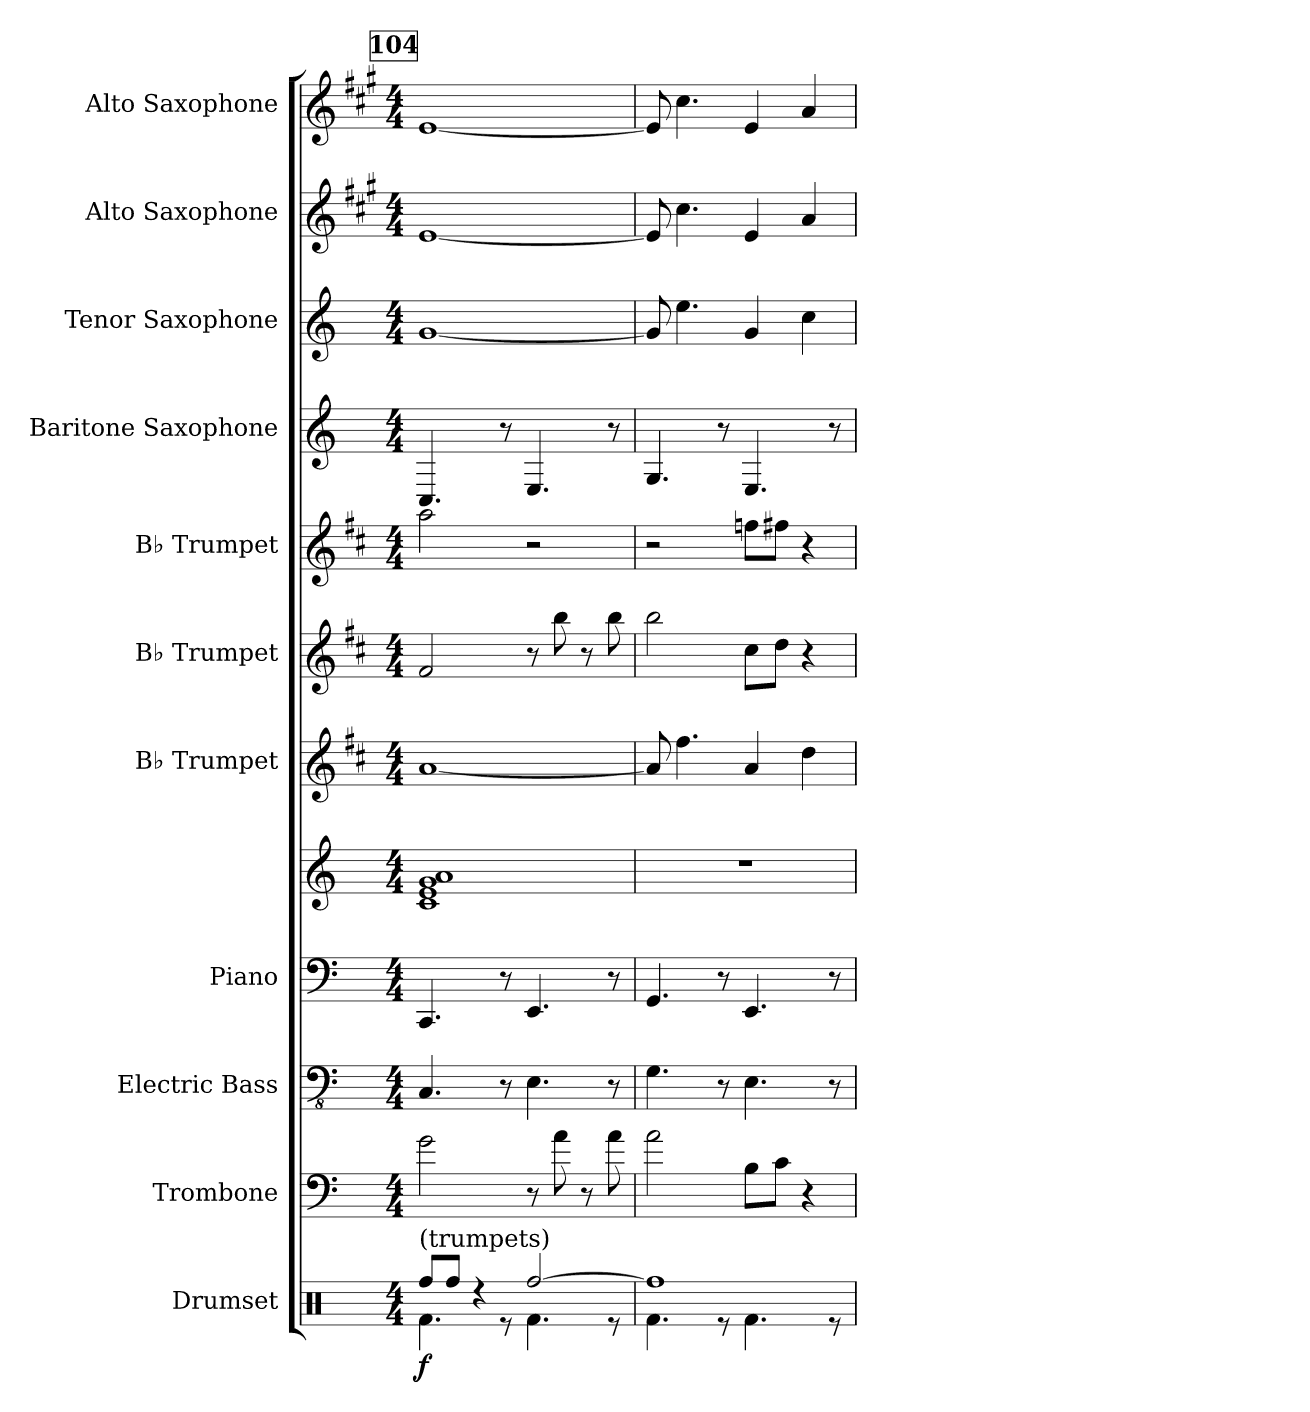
**kern	**dynam	**kern	**kern	**kern	**kern	**kern	**kern	**kern	**kern	**kern	**kern	**kern
*part11	*part11	*part10	*part9	*part8	*part8	*part7	*part6	*part5	*part4	*part3	*part2	*part1
*staff12	*staff12	*staff11	*staff10	*staff9	*staff8	*staff7	*staff6	*staff5	*staff4	*staff3	*staff2	*staff1
*I"Drumset	*	*I"Trombone	*I"Electric Bass	*I"Piano	*	*I"B♭ Trumpet	*I"B♭ Trumpet	*I"B♭ Trumpet	*I"Baritone Saxophone	*I"Tenor Saxophone	*I"Alto Saxophone	*I"Alto Saxophone
*I'Drs.	*	*I'Trb.	*I'El. B.	*I'Pno.	*	*I'B♭ Tpt.	*I'B♭ Tpt.	*I'B♭ Tpt.	*I'Bar. Sax.	*I'T. Sax.	*I'A. Sax.	*I'A. Sax.
*clefX	*	*clefF4	*clefFv4	*clefF4	*clefG2	*clefG2	*clefG2	*clefG2	*clefG2	*clefG2	*clefG2	*clefG2
*	*	*	*	*	*	*ITrd1c2	*ITrd1c2	*ITrd1c2	*ITrd12c21	*ITrd8c14	*ITrd5c9	*ITrd5c9
*k[]	*	*k[]	*k[]	*k[]	*k[]	*k[]	*k[]	*k[]	*k[]	*k[]	*k[]	*k[]
*M4/4	*	*M4/4	*M4/4	*M4/4	*M4/4	*M4/4	*M4/4	*M4/4	*M4/4	*M4/4	*M4/4	*M4/4
!!LO:REH:place=s1:a:B:fs=14:t=104
=101	=101	=101	=101	=101	=101	=101	=101	=101	=101	=101	=101	=101
*^	*	*	*	*	*	*	*	*	*	*	*	*
!LO:TX:a:t=(trumpets)	!	!	!	!	!	!	!	!	!	!	!	!	!
!	!	!LO:DY:b	!	!	!	!	!	!	!	!	!	!	!
8Rff/L	4.Rf\	f	2g\	4.CC/	4.CC/	1c 1e 1g 1a	[1g	2e/	2gg\	4.CC/	[1G	[1G	[1G
8Rff/J	.	.	.	.	.	.	.	.	.	.	.	.	.
4rdd	.	.	.	.	.	.	.	.	.	.	.	.	.
.	8r	.	.	8r	8r	.	.	.	.	8r	.	.	.
[2Rff/	4.Rf\	.	8r	4.EE\	4.EE/	.	.	8r	2r	4.EE/	.	.	.
.	.	.	8a\	.	.	.	.	8aa\	.	.	.	.	.
.	.	.	8r	.	.	.	.	8r	.	.	.	.	.
.	8r	.	8a\	8r	8r	.	.	8aa\	.	8r	.	.	.
=102	=102	=102	=102	=102	=102	=102	=102	=102	=102	=102	=102	=102	=102
1Rff]	4.Rf\	.	2a\	4.GG\	4.GG/	1r	8g/]	2aa\	2r	4.GG/	8G/]	8G/]	8G/]
.	.	.	.	.	.	.	4.ee\	.	.	.	4.e\	4.e\	4.e\
.	8r	.	.	8r	8r	.	.	.	.	8r	.	.	.
.	4.Rf\	.	8B\L	4.EE\	4.EE/	.	4g/	8b\L	8ee-X\L	4.EE/	4G/	4G/	4G/
.	.	.	8c\J	.	.	.	.	8cc\J	8een\J	.	.	.	.
.	.	.	4r	.	.	.	4cc\	4r	4r	.	4c\	4c/	4c/
.	8r	.	.	8r	8r	.	.	.	.	8r	.	.	.
*v	*v	*	*	*	*	*	*	*	*	*	*	*	*
=	=	=	=	=	=	=	=	=	=	=	=	=
*-	*-	*-	*-	*-	*-	*-	*-	*-	*-	*-	*-	*-
